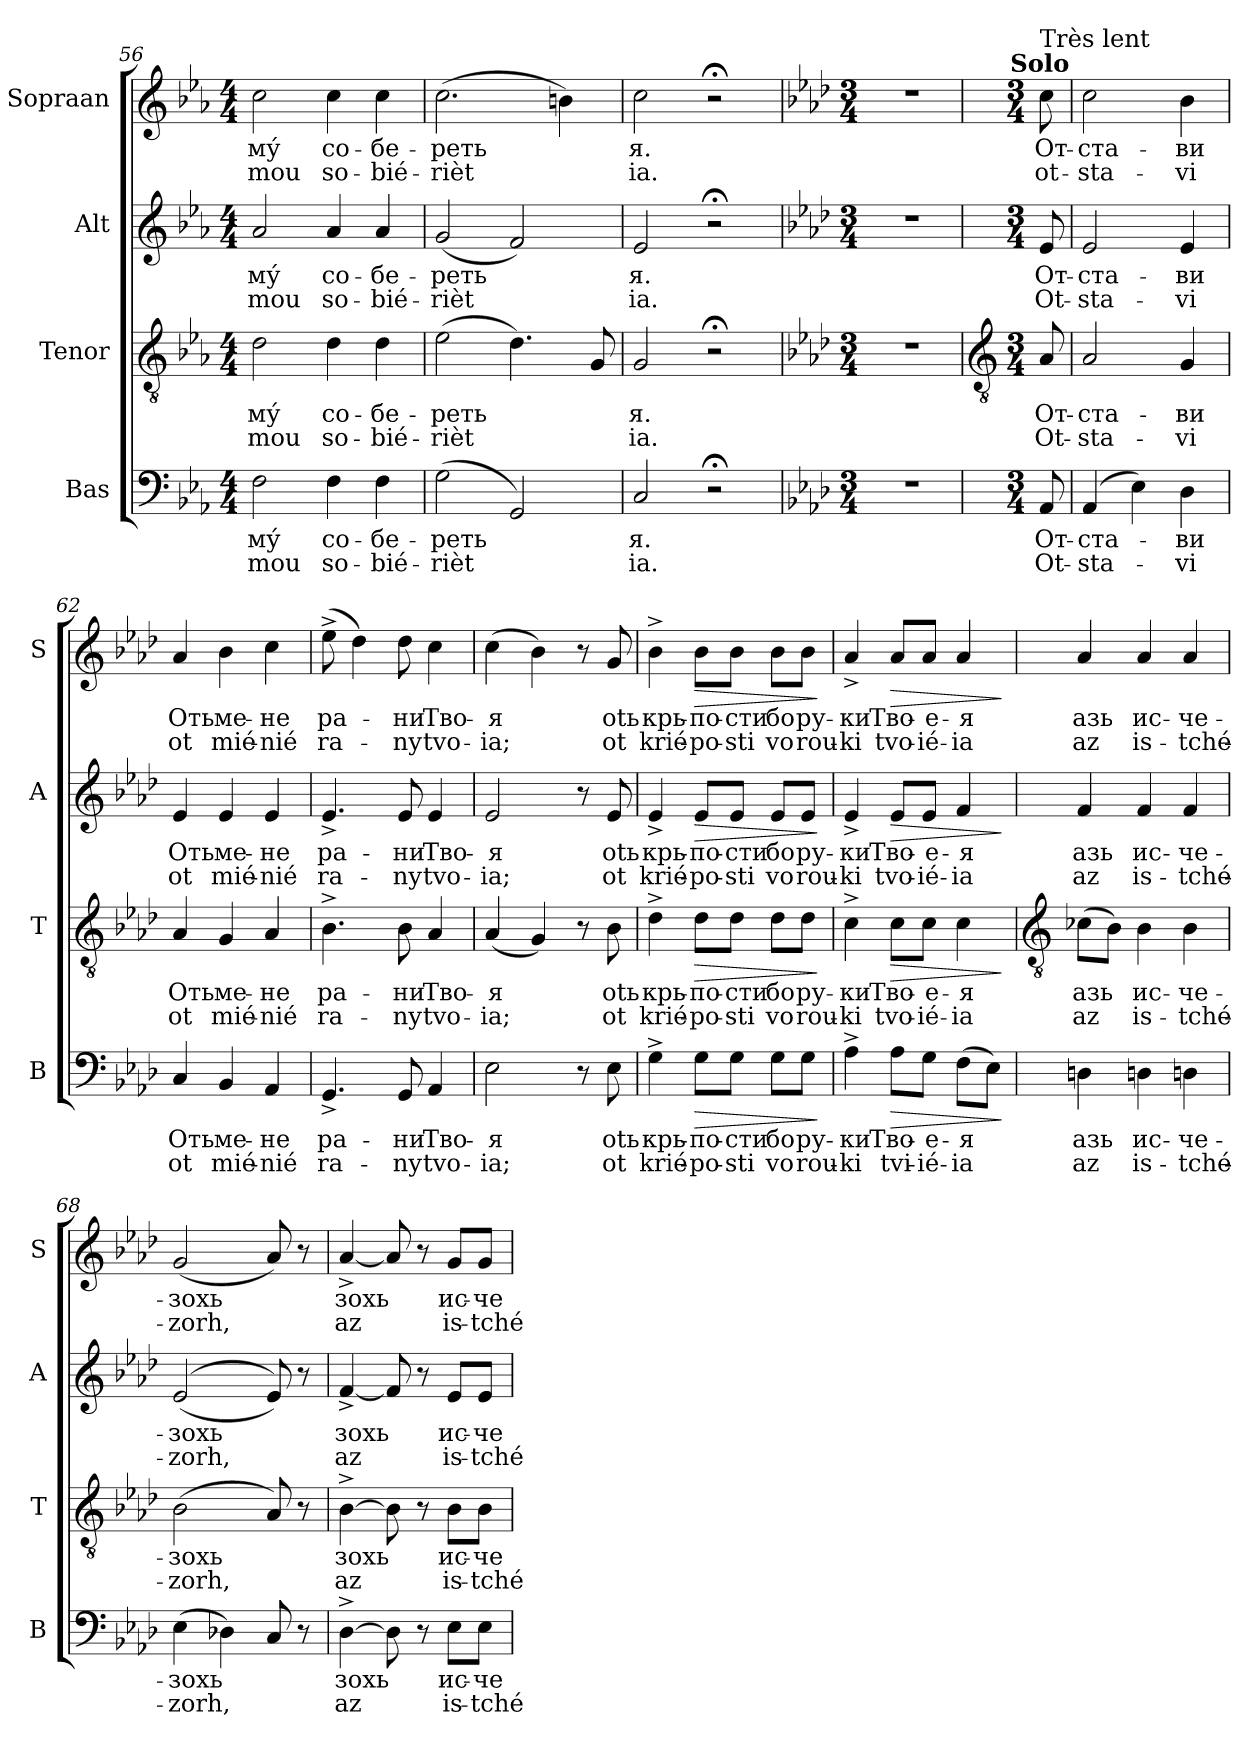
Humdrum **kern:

**kern	**text	**text	**dynam	**kern	**text	**text	**dynam	**kern	**text	**text	**dynam	**kern	**text	**text	**dynam
*part4	*part4	*part4	*part4	*part3	*part3	*part3	*part3	*part2	*part2	*part2	*part2	*part1	*part1	*part1	*part1
*staff4	*staff4	*staff4	*staff4	*staff3	*staff3	*staff3	*staff3	*staff2	*staff2	*staff2	*staff2	*staff1	*staff1	*staff1	*staff1
*I"Bas	*	*	*	*I"Tenor	*	*	*	*I"Alt	*	*	*	*I"Sopraan	*	*	*
*I'B	*	*	*	*I'T	*	*	*	*I'A	*	*	*	*I'S	*	*	*
*clefF4	*	*	*	*clefGv2	*	*	*	*clefG2	*	*	*	*clefG2	*	*	*
*k[b-e-a-]	*	*	*	*k[b-e-a-]	*	*	*	*k[b-e-a-]	*	*	*	*k[b-e-a-]	*	*	*
*E-:	*	*	*	*E-:	*	*	*	*E-:	*	*	*	*E-:	*	*	*
*M4/4	*	*	*	*M4/4	*	*	*	*M4/4	*	*	*	*M4/4	*	*	*
=56	=56	=56	=56	=56	=56	=56	=56	=56	=56	=56	=56	=56	=56	=56	=56
!	!LO:LY:b	!LO:LY:b	!	!	!LO:LY:b	!LO:LY:b	!	!	!LO:LY:b	!LO:LY:b	!	!	!LO:LY:b	!LO:LY:b	!
2F\	-му́	mou	.	2d\	-му́	mou	.	2a-/	-му́	mou	.	2cc\	-му́	mou	.
!	!LO:LY:b	!LO:LY:b	!	!	!LO:LY:b	!LO:LY:b	!	!	!LO:LY:b	!LO:LY:b	!	!	!LO:LY:b	!LO:LY:b	!
4F\	со-	-so-	.	4d\	со-	-so-	.	4a-/	со-	-so-	.	4cc\	со-	-so-	.
!	!LO:LY:b	!LO:LY:b	!	!	!LO:LY:b	!LO:LY:b	!	!	!LO:LY:b	!LO:LY:b	!	!	!LO:LY:b	!LO:LY:b	!
4F\	-бе-	-bié-	.	4d\	-бе-	-bié-	.	4a-/	-бе-	-bié-	.	4cc\	-бе-	-bié-	.
=57	=57	=57	=57	=57	=57	=57	=57	=57	=57	=57	=57	=57	=57	=57	=57
!	!LO:LY:b	!LO:LY:b	!	!	!LO:LY:b	!LO:LY:b	!	!	!LO:LY:b	!LO:LY:b	!	!	!LO:LY:b	!LO:LY:b	!
(>2G\	-реть	rièt	.	(>2e-\	-реть	rièt	.	(<2g/	-реть	rièt	.	(>2.cc\	-реть	rièt	.
2GG/)	.	.	.	4.d\)	.	.	.	2f/)	.	.	.	.	.	.	.
.	.	.	.	.	.	.	.	.	.	.	.	4bn\)	.	.	.
.	.	.	.	8G/	.	.	.	.	.	.	.	.	.	.	.
=58	=58	=58	=58	=58	=58	=58	=58	=58	=58	=58	=58	=58	=58	=58	=58
!	!LO:LY:b	!LO:LY:b	!	!	!LO:LY:b	!LO:LY:b	!	!	!LO:LY:b	!LO:LY:b	!	!	!LO:LY:b	!LO:LY:b	!
2C/	я.	ia.	.	2G/	я.	ia.	.	2e-/	я.	ia.	.	2cc\	я.	ia.	.
2r;<	.	.	.	2r;<	.	.	.	2r;<	.	.	.	2r;<	.	.	.
=59	=59	=59	=59	=59	=59	=59	=59	=59	=59	=59	=59	=59	=59	=59	=59
*k[b-e-a-d-]	*	*	*	*k[b-e-a-d-]	*	*	*	*k[b-e-a-d-]	*	*	*	*k[b-e-a-d-]	*	*	*
*A-:	*	*	*	*A-:	*	*	*	*A-:	*	*	*	*A-:	*	*	*
*M3/4	*	*	*	*M3/4	*	*	*	*M3/4	*	*	*	*M3/4	*	*	*
2.r	.	.	.	2.r	.	.	.	2.r	.	.	.	2.r	.	.	.
!!LO:LB:g=z
=60	=60	=60	=60	=60	=60	=60	=60	=60	=60	=60	=60	=60	=60	=60	=60
*	*	*	*	*clefGv2	*	*	*	*	*	*	*	*	*	*	*
*M3/4	*	*	*	*M3/4	*	*	*	*M3/4	*	*	*	*M3/4	*	*	*
!	!	!	!	!	!	!	!	!	!	!	!	!LO:TX:a:B:cj:t=Solo	!	!	!
!	!	!	!	!	!	!	!	!	!	!	!	!LO:TX:a:t=Très lent	!	!	!
!	!LO:LY:b	!LO:LY:b	!	!	!LO:LY:b	!LO:LY:b	!	!	!LO:LY:b	!LO:LY:b	!	!	!LO:LY:b	!LO:LY:b	!
8AA-/	Oт-	-Ot-	.	8A-/	Oт-	-Ot-	.	8e-/	Oт-	-Ot-	.	8cc\	Oт-	-ot-	.
=61	=61	=61	=61	=61	=61	=61	=61	=61	=61	=61	=61	=61	=61	=61	=61
!	!LO:LY:b	!LO:LY:b	!	!	!LO:LY:b	!LO:LY:b	!	!	!LO:LY:b	!LO:LY:b	!	!	!LO:LY:b	!LO:LY:b	!
(>4AA-/	-cтa-	-sta-	.	2A-/	-cтa-	-sta-	.	2e-/	-cтa-	-sta-	.	2cc\	-cтa-	-sta-	.
4E-\)	.	.	.	.	.	.	.	.	.	.	.	.	.	.	.
!	!LO:LY:b	!LO:LY:b	!	!	!LO:LY:b	!LO:LY:b	!	!	!LO:LY:b	!LO:LY:b	!	!	!LO:LY:b	!LO:LY:b	!
4D-\	-ви	vi	.	4G/	-ви	vi	.	4e-/	-ви	vi	.	4b-\	-ви	vi	.
=62	=62	=62	=62	=62	=62	=62	=62	=62	=62	=62	=62	=62	=62	=62	=62
!	!LO:LY:b	!LO:LY:b	!	!	!LO:LY:b	!LO:LY:b	!	!	!LO:LY:b	!LO:LY:b	!	!	!LO:LY:b	!LO:LY:b	!
4C/	Oть	ot	.	4A-/	Oть	ot	.	4e-/	Oть	ot	.	4a-/	Oть	ot	.
!	!LO:LY:b	!LO:LY:b	!	!	!LO:LY:b	!LO:LY:b	!	!	!LO:LY:b	!LO:LY:b	!	!	!LO:LY:b	!LO:LY:b	!
4BB-/	ме-	-mié-	.	4G/	ме-	-mié-	.	4e-/	ме-	-mié-	.	4b-\	ме-	-mié-	.
!	!LO:LY:b	!LO:LY:b	!	!	!LO:LY:b	!LO:LY:b	!	!	!LO:LY:b	!LO:LY:b	!	!	!LO:LY:b	!LO:LY:b	!
4AA-/	-не	nié	.	4A-/	-не	nié	.	4e-/	-не	nié	.	4cc\	-не	nié	.
=63	=63	=63	=63	=63	=63	=63	=63	=63	=63	=63	=63	=63	=63	=63	=63
!	!LO:LY:b	!LO:LY:b	!	!	!LO:LY:b	!LO:LY:b	!	!	!LO:LY:b	!LO:LY:b	!	!	!LO:LY:b	!LO:LY:b	!
4.GG^/	pa-	-ra-	.	4.B-^\	pa-	-ra-	.	4.e-^/	pa-	-ra-	.	(>8ee-^\	pa-	-ra-	.
.	.	.	.	.	.	.	.	.	.	.	.	4dd-\)	.	.	.
!	!LO:LY:b	!LO:LY:b	!	!	!LO:LY:b	!LO:LY:b	!	!	!LO:LY:b	!LO:LY:b	!	!	!LO:LY:b	!LO:LY:b	!
8GG/	-ни	ny	.	8B-\	-ни	ny	.	8e-/	-ни	ny	.	8dd-\	-ни	ny	.
!	!LO:LY:b	!LO:LY:b	!	!	!LO:LY:b	!LO:LY:b	!	!	!LO:LY:b	!LO:LY:b	!	!	!LO:LY:b	!LO:LY:b	!
4AA-/	Тво-	-tvo-	.	4A-/	Тво-	-tvo-	.	4e-/	Тво-	-tvo-	.	4cc\	Тво-	-tvo-	.
=64	=64	=64	=64	=64	=64	=64	=64	=64	=64	=64	=64	=64	=64	=64	=64
!	!LO:LY:b	!LO:LY:b	!	!	!LO:LY:b	!LO:LY:b	!	!	!LO:LY:b	!LO:LY:b	!	!	!LO:LY:b	!LO:LY:b	!
2E-\	-я	ia;	.	(<4A-/	-я	ia;	.	2e-/	-я	ia;	.	(>4cc\	-я	ia;	.
.	.	.	.	4G/)	.	.	.	.	.	.	.	4b-\)	.	.	.
8r	.	.	.	8r	.	.	.	8r	.	.	.	8r	.	.	.
!	!LO:LY:b	!LO:LY:b	!	!	!LO:LY:b	!LO:LY:b	!	!	!LO:LY:b	!LO:LY:b	!	!	!LO:LY:b	!LO:LY:b	!
8E-\	otь	ot	.	8B-\	otь	ot	.	8e-/	otь	ot	.	8g/	otь	ot	.
=65	=65	=65	=65	=65	=65	=65	=65	=65	=65	=65	=65	=65	=65	=65	=65
!	!LO:LY:b	!LO:LY:b	!	!	!LO:LY:b	!LO:LY:b	!	!	!LO:LY:b	!LO:LY:b	!	!	!LO:LY:b	!LO:LY:b	!
4G^\	крь-	-krié-	.	4d-^\	крь-	-krié-	.	4e-^/	крь-	-krié-	.	4b-^\	крь-	-krié-	.
!	!LO:LY:b	!LO:LY:b	!LO:HP:b	!	!LO:LY:b	!LO:LY:b	!LO:HP:b	!	!LO:LY:b	!LO:LY:b	!LO:HP:b	!	!LO:LY:b	!LO:LY:b	!LO:HP:b
8G\L	-по-	-po-	>	8d-\L	-по-	-po-	>	8e-/L	-по-	-po-	>	8b-\L	-по-	-po-	>
!	!LO:LY:b	!LO:LY:b	!	!	!LO:LY:b	!LO:LY:b	!	!	!LO:LY:b	!LO:LY:b	!	!	!LO:LY:b	!LO:LY:b	!
8G\J	-cти	sti	.	8d-\J	-cти	sti	.	8e-/J	-cти	sti	.	8b-\J	-cти	sti	.
!	!LO:LY:b	!LO:LY:b	!	!	!LO:LY:b	!LO:LY:b	!	!	!LO:LY:b	!LO:LY:b	!	!	!LO:LY:b	!LO:LY:b	!
8G\L	бо	vo	.	8d-\L	бо	vo	.	8e-/L	бо	vo	.	8b-\L	бо	vo	.
!	!LO:LY:b	!LO:LY:b	!	!	!LO:LY:b	!LO:LY:b	!	!	!LO:LY:b	!LO:LY:b	!	!	!LO:LY:b	!LO:LY:b	!
8G\J	pу-	-rou-	.	8d-\J	pу-	-rou-	.	8e-/J	pу-	-rou-	.	8b-\J	pу-	-rou-	.
.	.	.	]	.	.	.	]	.	.	.	]	.	.	.	]
=66	=66	=66	=66	=66	=66	=66	=66	=66	=66	=66	=66	=66	=66	=66	=66
!	!LO:LY:b	!LO:LY:b	!	!	!LO:LY:b	!LO:LY:b	!	!	!LO:LY:b	!LO:LY:b	!	!	!LO:LY:b	!LO:LY:b	!
4A-^\	-ки	ki	.	4c^\	-ки	ki	.	4e-^/	-ки	ki	.	4a-^/	-ки	ki	.
!	!LO:LY:b	!LO:LY:b	!LO:HP:b	!	!LO:LY:b	!LO:LY:b	!LO:HP:b	!	!LO:LY:b	!LO:LY:b	!LO:HP:b	!	!LO:LY:b	!LO:LY:b	!LO:HP:b
8A-\L	Тво-	-tvi-	>	8c\L	Тво-	-tvo-	>	8e-/L	Тво-	-tvo-	>	8a-/L	Тво-	-tvo-	>
!	!LO:LY:b	!LO:LY:b	!	!	!LO:LY:b	!LO:LY:b	!	!	!LO:LY:b	!LO:LY:b	!	!	!LO:LY:b	!LO:LY:b	!
8G\J	-e-	-ié-	.	8c\J	-e-	-ié-	.	8e-/J	-e-	-ié-	.	8a-/J	-e-	-ié-	.
!	!LO:LY:b	!LO:LY:b	!	!	!LO:LY:b	!LO:LY:b	!	!	!LO:LY:b	!LO:LY:b	!	!	!LO:LY:b	!LO:LY:b	!
(>8F\L	-я	ia	.	4c\	-я	ia	.	4f/	-я	ia	.	4a-/	-я	ia	.
8E-\J)	.	.	.	.	.	.	.	.	.	.	.	.	.	.	.
.	.	.	]	.	.	.	]	.	.	.	]	.	.	.	]
!!LO:LB:g=z
=67	=67	=67	=67	=67	=67	=67	=67	=67	=67	=67	=67	=67	=67	=67	=67
*	*	*	*	*clefGv2	*	*	*	*	*	*	*	*	*	*	*
!	!LO:LY:b	!LO:LY:b	!	!	!LO:LY:b	!LO:LY:b	!	!	!LO:LY:b	!LO:LY:b	!	!	!LO:LY:b	!LO:LY:b	!
4Dn\	азь	az	.	(>8c-X\L	азь	az	.	4f/	азь	az	.	4a-/	азь	az	.
.	.	.	.	8B-\J)	.	.	.	.	.	.	.	.	.	.	.
!	!LO:LY:b	!LO:LY:b	!	!	!LO:LY:b	!LO:LY:b	!	!	!LO:LY:b	!LO:LY:b	!	!	!LO:LY:b	!LO:LY:b	!
4Dn\	иc-	-is-	.	4B-\	иc-	-is-	.	4f/	иc-	-is-	.	4a-/	иc-	-is-	.
!	!LO:LY:b	!LO:LY:b	!	!	!LO:LY:b	!LO:LY:b	!	!	!LO:LY:b	!LO:LY:b	!	!	!LO:LY:b	!LO:LY:b	!
4Dn\	-че-	-tché-	.	4B-\	-че-	-tché-	.	4f/	-че-	-tché-	.	4a-/	-че-	-tché-	.
=68	=68	=68	=68	=68	=68	=68	=68	=68	=68	=68	=68	=68	=68	=68	=68
!	!LO:LY:b	!LO:LY:b	!	!	!LO:LY:b	!LO:LY:b	!	!	!LO:LY:b	!LO:LY:b	!	!	!LO:LY:b	!LO:LY:b	!
(>4E-\	-зoхь	zorh,	.	(<2B-\	-зoхь	zorh,	.	(<(<2e-/	-зoхь	zorh,	.	(<2g/	-зoхь	zorh,	.
4D-X\)	.	.	.	.	.	.	.	.	.	.	.	.	.	.	.
8C/	.	.	.	8A-/)	.	.	.	8e-/))	.	.	.	8a-/)	.	.	.
8r	.	.	.	8r	.	.	.	8r	.	.	.	8r	.	.	.
=69	=69	=69	=69	=69	=69	=69	=69	=69	=69	=69	=69	=69	=69	=69	=69
!	!LO:LY:b	!LO:LY:b	!	!	!LO:LY:b	!LO:LY:b	!	!	!LO:LY:b	!LO:LY:b	!	!	!LO:LY:b	!LO:LY:b	!
[4D-^\	зoхь	az	.	[4B-^\	зoхь	az	.	[4f^/	зoхь	az	.	[4a-^/	зoхь	az	.
8D-\]	.	.	.	8B-\]	.	.	.	8f/]	.	.	.	8a-/]	.	.	.
8r	.	.	.	8r	.	.	.	8r	.	.	.	8r	.	.	.
!	!LO:LY:b	!LO:LY:b	!	!	!LO:LY:b	!LO:LY:b	!	!	!LO:LY:b	!LO:LY:b	!	!	!LO:LY:b	!LO:LY:b	!
8E-\L	иc-	-is-	.	8B-\L	иc-	-is-	.	8e-/L	иc-	-is-	.	8g/L	иc-	-is-	.
!	!LO:LY:b	!LO:LY:b	!	!	!LO:LY:b	!LO:LY:b	!	!	!LO:LY:b	!LO:LY:b	!	!	!LO:LY:b	!LO:LY:b	!
8E-\J	-че-	-tché-	.	8B-\J	-че-	-tché-	.	8e-/J	-че-	-tché-	.	8g/J	-че-	-tché-	.
=	=	=	=	=	=	=	=	=	=	=	=	=	=	=	=
*-	*-	*-	*-	*-	*-	*-	*-	*-	*-	*-	*-	*-	*-	*-	*-
